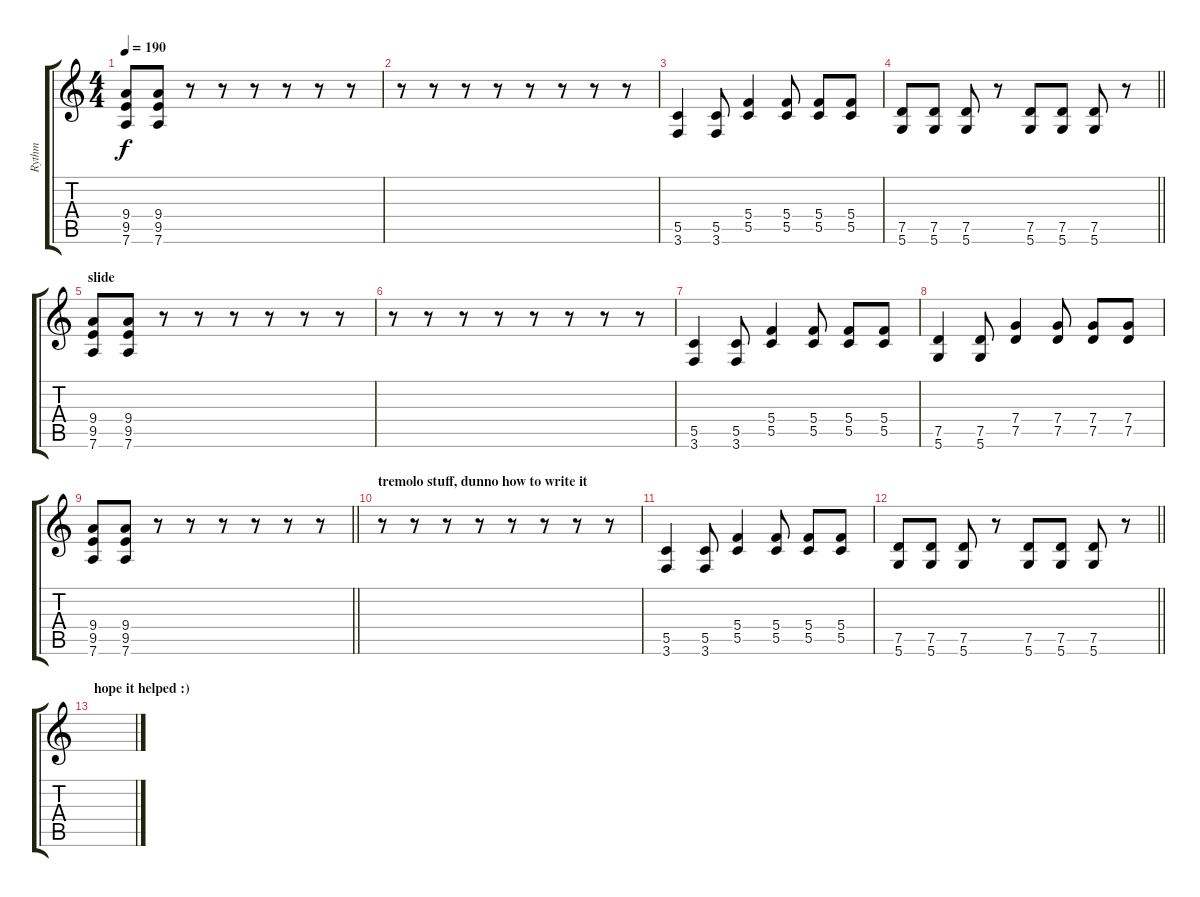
\track ("Rythm" "Rythm") {instrument distortionguitar}
\staff {score tabs}
\tuning (D4 A3 F3 C3 G2 D2) {hide}
\ts (4 4)
\tempo 190
\clef g2
\ks c
(9.4 9.5 7.6).8{dy f} (9.4 9.5 7.6).8 r.8 r.8 r.8 r.8 r.8 r.8 |
r.8 r.8 r.8 r.8 r.8 r.8 r.8 r.8 |
(5.5 3.6).4 (5.5 3.6).8 (5.4 5.5).4 (5.4 5.5).8 (5.4 5.5).8 (5.4 5.5).8 |
\barLineRight lightlight
(7.5 5.6).8 (7.5 5.6).8 (7.5 5.6).8 r.8 (7.5 5.6).8 (7.5 5.6).8 (7.5 5.6).8 r.8 |
\section ("" "slide")
(9.4 9.5 7.6).8 (9.4 9.5 7.6).8 r.8 r.8 r.8 r.8 r.8 r.8 |
r.8 r.8 r.8 r.8 r.8 r.8 r.8 r.8 |
(5.5 3.6).4 (5.5 3.6).8 (5.4 5.5).4 (5.4 5.5).8 (5.4 5.5).8 (5.4 5.5).8 |
(7.5 5.6).4 (7.5 5.6).8 (7.4 7.5).4 (7.4 7.5).8 (7.4 7.5).8 (7.4 7.5).8 |
\barLineRight lightlight
(9.4 9.5 7.6).8 (9.4 9.5 7.6).8 r.8 r.8 r.8 r.8 r.8 r.8 |
\section ("" "tremolo stuff, dunno how to write it")
r.8 r.8 r.8 r.8 r.8 r.8 r.8 r.8 |
(5.5 3.6).4 (5.5 3.6).8 (5.4 5.5).4 (5.4 5.5).8 (5.4 5.5).8 (5.4 5.5).8 |
\barLineRight lightlight
(7.5 5.6).8 (7.5 5.6).8 (7.5 5.6).8 r.8 (7.5 5.6).8 (7.5 5.6).8 (7.5 5.6).8 r.8 |
\section ("" "hope it helped :)")
